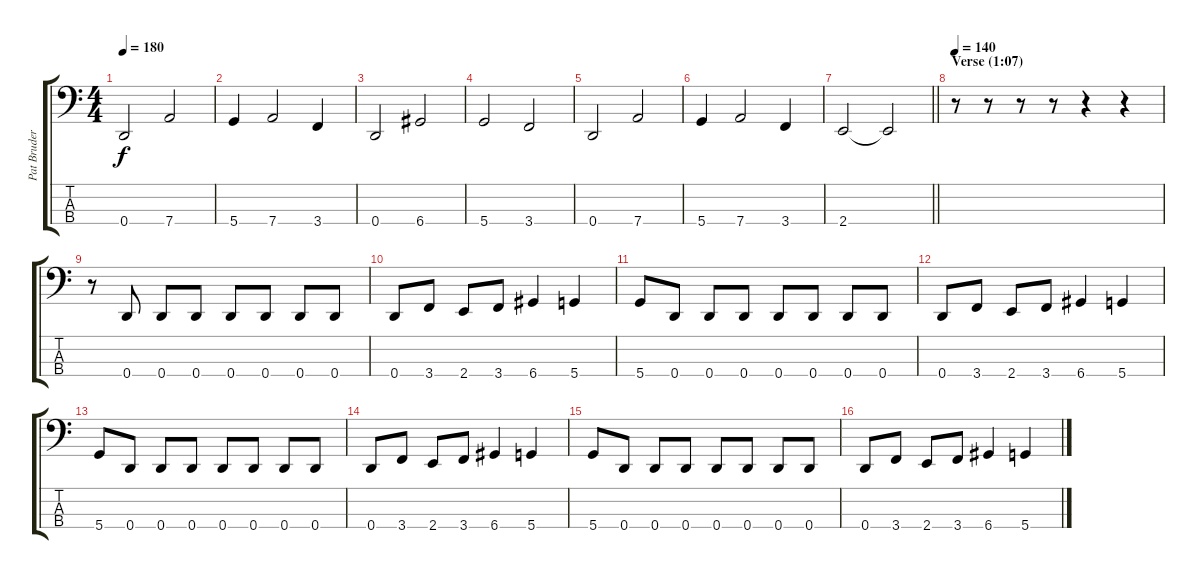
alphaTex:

\track ("Pat Bruders (bass)" "Pat Bruder") {instrument electricbassfinger}
\staff {score tabs}
\tuning (G2 D2 A1 D1) {hide}
\ts (4 4)
\tempo 180
\clef f4
\ks c
0.4.2{dy f} 7.4.2 |
5.4.4 7.4.2 3.4.4 |
0.4.2 6.4.2 |
5.4.2 3.4.2 |
0.4.2 7.4.2 |
5.4.4 7.4.2 3.4.4 |
\barLineRight lightlight
2.4.2 2.4{t}.2 |
\section ("" "Verse (1:07)")
\tempo 140
r.8 r.8 r.8 r.8 r.4 r.4 |
r.8 0.4.8 0.4.8 0.4.8 0.4.8 0.4.8 0.4.8 0.4.8 |
0.4.8 3.4.8 2.4.8 3.4.8 6.4.4 5.4.4 |
5.4.8 0.4.8 0.4.8 0.4.8 0.4.8 0.4.8 0.4.8 0.4.8 |
0.4.8 3.4.8 2.4.8 3.4.8 6.4.4 5.4.4 |
5.4.8 0.4.8 0.4.8 0.4.8 0.4.8 0.4.8 0.4.8 0.4.8 |
0.4.8 3.4.8 2.4.8 3.4.8 6.4.4 5.4.4 |
5.4.8 0.4.8 0.4.8 0.4.8 0.4.8 0.4.8 0.4.8 0.4.8 |
0.4.8 3.4.8 2.4.8 3.4.8 6.4.4 5.4.4
